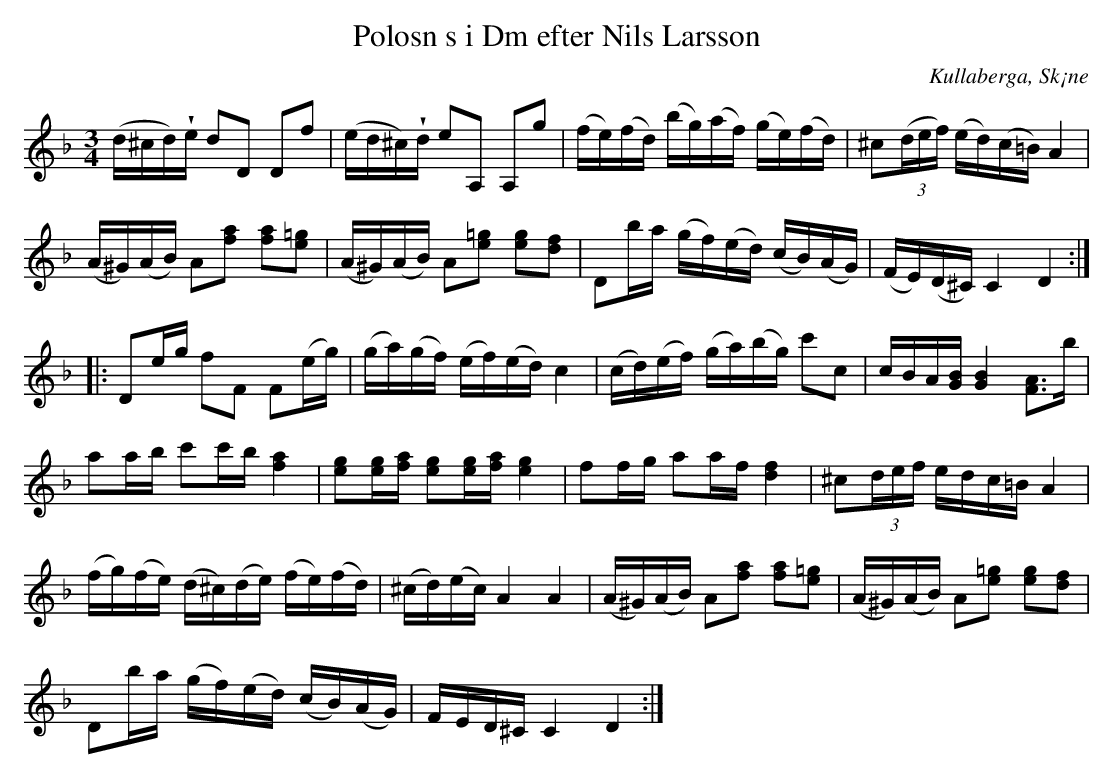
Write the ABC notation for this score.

X:1
T:Polosn s i Dm efter Nils Larsson
O:Kullaberga, Sk¡ne
M:3/4
L:1/16
U:w=wedge
K:Dm
(d^cd)we d2D2 D2f2 | (ed^c)wd e2A,2 A,2g2 | (fe)(fd) (bg)(af) (ge)(fd) | ^c2((3def) (ed)(c=B) A4 |
(A^G)(AB) A2[f2a2] [a2f2][=g2e2] | (A^G)(AB) A2[e2=g2] [g2e2][f2d2] | D2ba (gf)(ed) (cB)(AG) | (FE)(D^C) C4 D4 ::
D2eg f2F2 F2(eg) | (ga)(gf) (ef)(ed) c4 | (cd)(ef) (ga)(bg) c'2c2 | cBA[GB] [GB]4  [AF]3b |
a2ab c'2c'b [a4f4] | [g2e2][eg][af] [e2g2][eg][af] [e4g4] | f2fg a2af [fd]4 | ^c2(3def edc=B A4 |
(fg)(fe) (d^c)(de) (fe)(fd) | (^cd)(ec) A4 A4 | (A^G)(AB) A2[f2a2] [a2f2][=g2e2] | (A^G)(AB) A2[e2=g2] [g2e2][f2d2] |
D2ba (gf)(ed) (cB)(AG) | FED^C C4 D4 :|
